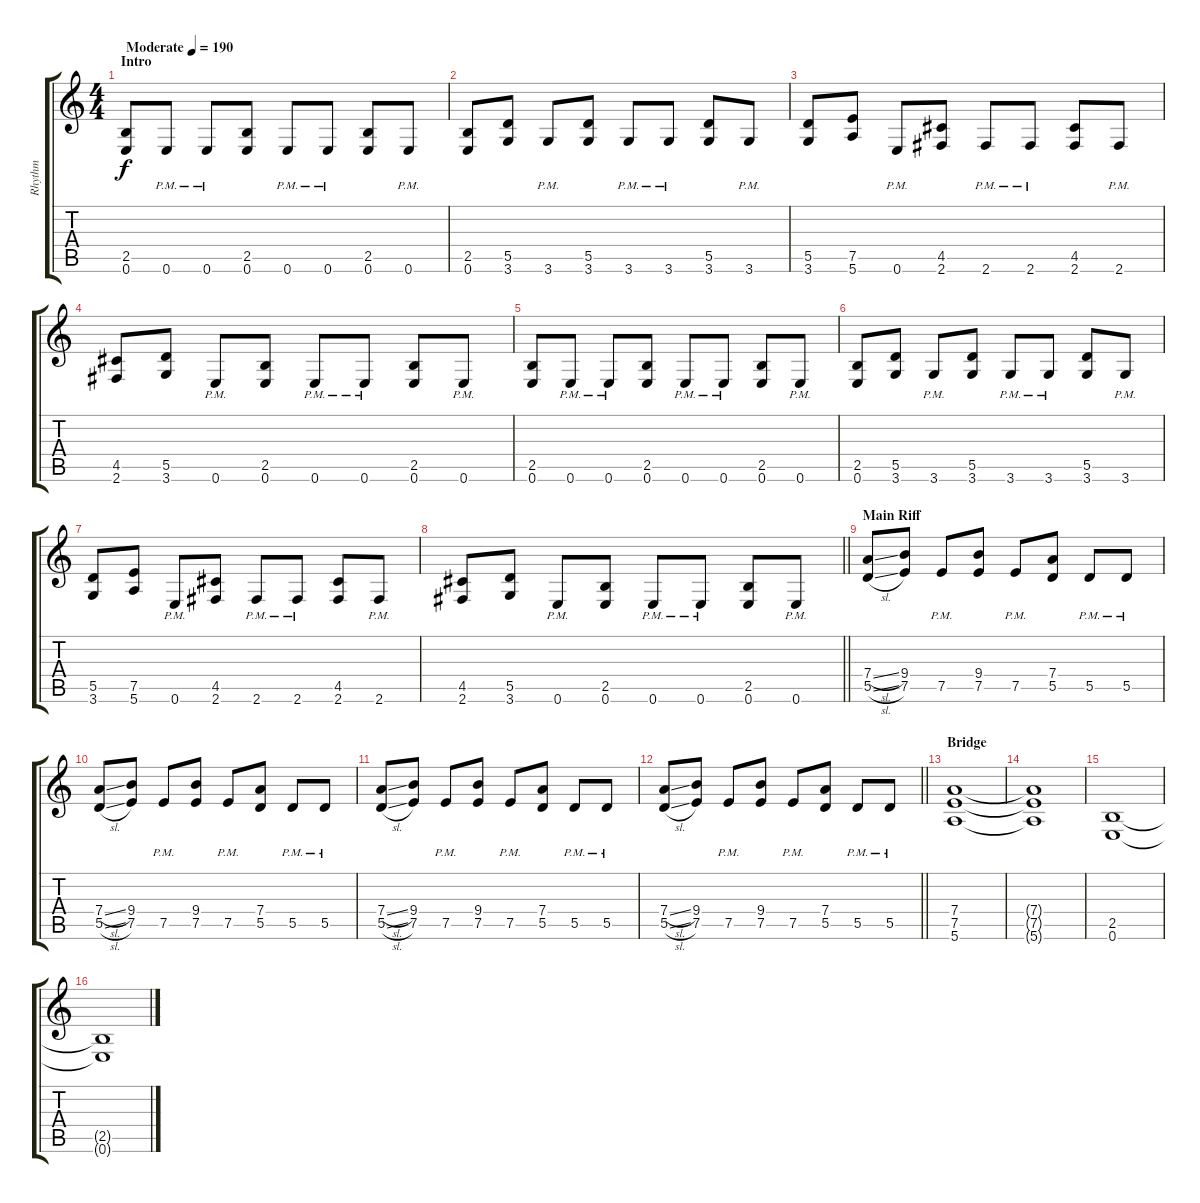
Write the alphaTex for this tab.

\track ("Rhythm" "Rhythm") {instrument distortionguitar}
\staff {score tabs}
\tuning (E4 B3 G3 D3 A2 E2) {hide}
\ts (4 4)
\section ("" "Intro")
\tempo (190 "Moderate")
\clef g2
\ks c
(2.5 0.6).8{dy f instrument distortionguitar} 0.6{pm}.8 0.6{pm}.8 (2.5 0.6).8 0.6{pm}.8 0.6{pm}.8 (2.5 0.6).8 0.6{pm}.8 |
(2.5 0.6).8 (5.5 3.6).8 3.6{pm}.8 (5.5 3.6).8 3.6{pm}.8 3.6{pm}.8 (5.5 3.6).8 3.6{pm}.8 |
(5.5 3.6).8 (7.5 5.6).8 0.6{pm}.8 (4.5 2.6).8 2.6{pm}.8 2.6{pm}.8 (4.5 2.6).8 2.6{pm}.8 |
(4.5 2.6).8 (5.5 3.6).8 0.6{pm}.8 (2.5 0.6).8 0.6{pm}.8 0.6{pm}.8 (2.5 0.6).8 0.6{pm}.8 |
(2.5 0.6).8 0.6{pm}.8 0.6{pm}.8 (2.5 0.6).8 0.6{pm}.8 0.6{pm}.8 (2.5 0.6).8 0.6{pm}.8 |
(2.5 0.6).8 (5.5 3.6).8 3.6{pm}.8 (5.5 3.6).8 3.6{pm}.8 3.6{pm}.8 (5.5 3.6).8 3.6{pm}.8 |
(5.5 3.6).8 (7.5 5.6).8 0.6{pm}.8 (4.5 2.6).8 2.6{pm}.8 2.6{pm}.8 (4.5 2.6).8 2.6{pm}.8 |
\barLineRight lightlight
(4.5 2.6).8 (5.5 3.6).8 0.6{pm}.8 (2.5 0.6).8 0.6{pm}.8 0.6{pm}.8 (2.5 0.6).8 0.6{pm}.8 |
\section ("" "Main Riff")
(7.4{sl} 5.5{sl}).8 (9.4 7.5).8 7.5{pm}.8 (9.4 7.5).8 7.5{pm}.8 (7.4 5.5).8 5.5{pm}.8 5.5{pm}.8 |
(7.4{sl} 5.5{sl}).8 (9.4 7.5).8 7.5{pm}.8 (9.4 7.5).8 7.5{pm}.8 (7.4 5.5).8 5.5{pm}.8 5.5{pm}.8 |
(7.4{sl} 5.5{sl}).8 (9.4 7.5).8 7.5{pm}.8 (9.4 7.5).8 7.5{pm}.8 (7.4 5.5).8 5.5{pm}.8 5.5{pm}.8 |
\barLineRight lightlight
(7.4{sl} 5.5{sl}).8 (9.4 7.5).8 7.5{pm}.8 (9.4 7.5).8 7.5{pm}.8 (7.4 5.5).8 5.5{pm}.8 5.5{pm}.8 |
\section ("" "Bridge")
(7.4 7.5 5.6).1 |
(7.4{t} 7.5{t} 5.6{t}).1 |
(2.5 0.6).1 |
(2.5{t} 0.6{t}).1
